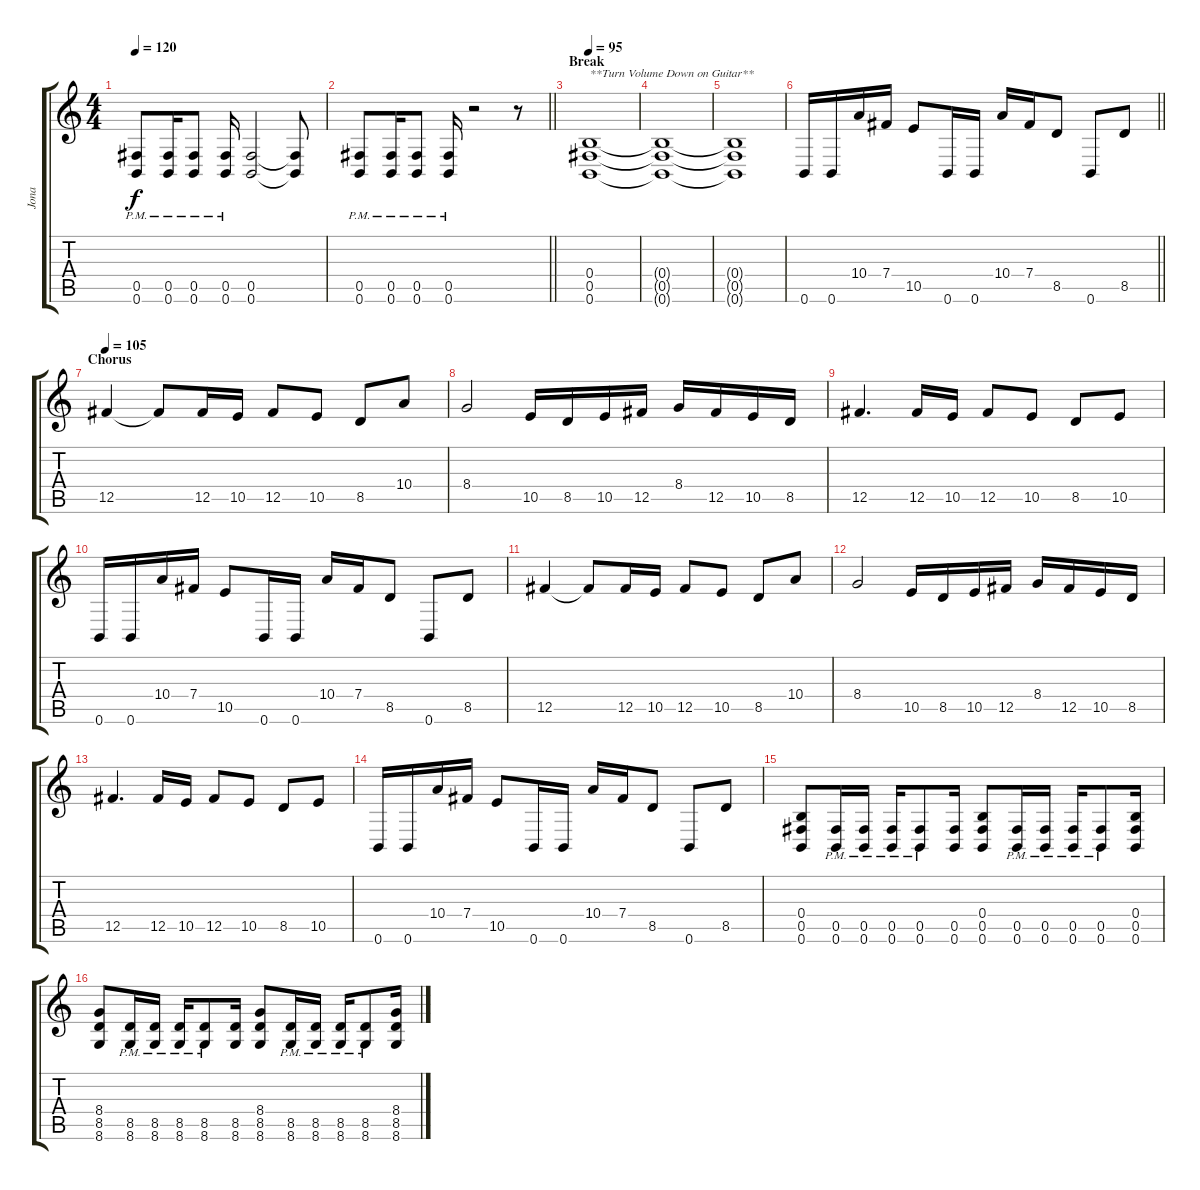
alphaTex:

\track ("Jona" "Jona") {instrument distortionguitar}
\staff {score tabs}
\tuning (Db4 Ab3 E3 B2 Gb2 B1) {hide}
\ts (4 4)
\tempo 120
\clef g2
\ks c
(0.5{pm} 0.6{pm}).8{dy f} (0.5{pm} 0.6{pm}).16 (0.5{pm} 0.6{pm}).8 (0.5{pm} 0.6{pm}).16 (0.5 0.6).2 (0.5{t} 0.6{t}).8 |
\barLineRight lightlight
(0.5{pm} 0.6{pm}).8 (0.5{pm} 0.6{pm}).16 (0.5{pm} 0.6{pm}).8 (0.5{pm} 0.6{pm}).16 r.2 r.8 |
\section ("" "Break")
\tempo 95
(0.4 0.5 0.6).1{txt "**Turn Volume Down on Guitar**"} |
(0.4{t} 0.5{t} 0.6{t}).1{volume 10} |
(0.4{t} 0.5{t} 0.6{t}).1{volume 6} |
\barLineRight lightlight
0.6.16{volume 13} 0.6.16 10.4.16 7.4.16 10.5.8 0.6.16 0.6.16 10.4.16 7.4.16 8.5.8 0.6.8 8.5.8 |
\section ("" "Chorus")
\tempo 105
12.5.4 12.5{t}.8 12.5.16 10.5.16 12.5.8 10.5.8 8.5.8 10.4.8 |
8.4.2 10.5.16 8.5.16 10.5.16 12.5.16 8.4.16 12.5.16 10.5.16 8.5.16 |
12.5.4{d} 12.5.16 10.5.16 12.5.8 10.5.8 8.5.8 10.5.8 |
0.6.16 0.6.16 10.4.16 7.4.16 10.5.8 0.6.16 0.6.16 10.4.16 7.4.16 8.5.8 0.6.8 8.5.8 |
12.5.4 12.5{t}.8 12.5.16 10.5.16 12.5.8 10.5.8 8.5.8 10.4.8 |
8.4.2 10.5.16 8.5.16 10.5.16 12.5.16 8.4.16 12.5.16 10.5.16 8.5.16 |
12.5.4{d} 12.5.16 10.5.16 12.5.8 10.5.8 8.5.8 10.5.8 |
0.6.16 0.6.16 10.4.16 7.4.16 10.5.8 0.6.16 0.6.16 10.4.16 7.4.16 8.5.8 0.6.8 8.5.8 |
(0.4 0.5 0.6).8 (0.5{pm} 0.6{pm}).16 (0.5{pm} 0.6{pm}).16 (0.5{pm} 0.6{pm}).16 (0.5{pm} 0.6{pm}).8 (0.5 0.6).16 (0.4 0.5 0.6).8 (0.5{pm} 0.6{pm}).16 (0.5{pm} 0.6{pm}).16 (0.5{pm} 0.6{pm}).16 (0.5{pm} 0.6{pm}).8 (0.4 0.5 0.6).16 |
(8.4 8.5 8.6).8 (8.5{pm} 8.6{pm}).16 (8.5{pm} 8.6{pm}).16 (8.5{pm} 8.6{pm}).16 (8.5{pm} 8.6{pm}).8 (8.5 8.6).16 (8.4 8.5 8.6).8 (8.5{pm} 8.6{pm}).16 (8.5{pm} 8.6{pm}).16 (8.5{pm} 8.6{pm}).16 (8.5{pm} 8.6{pm}).8 (8.4 8.5 8.6).16
